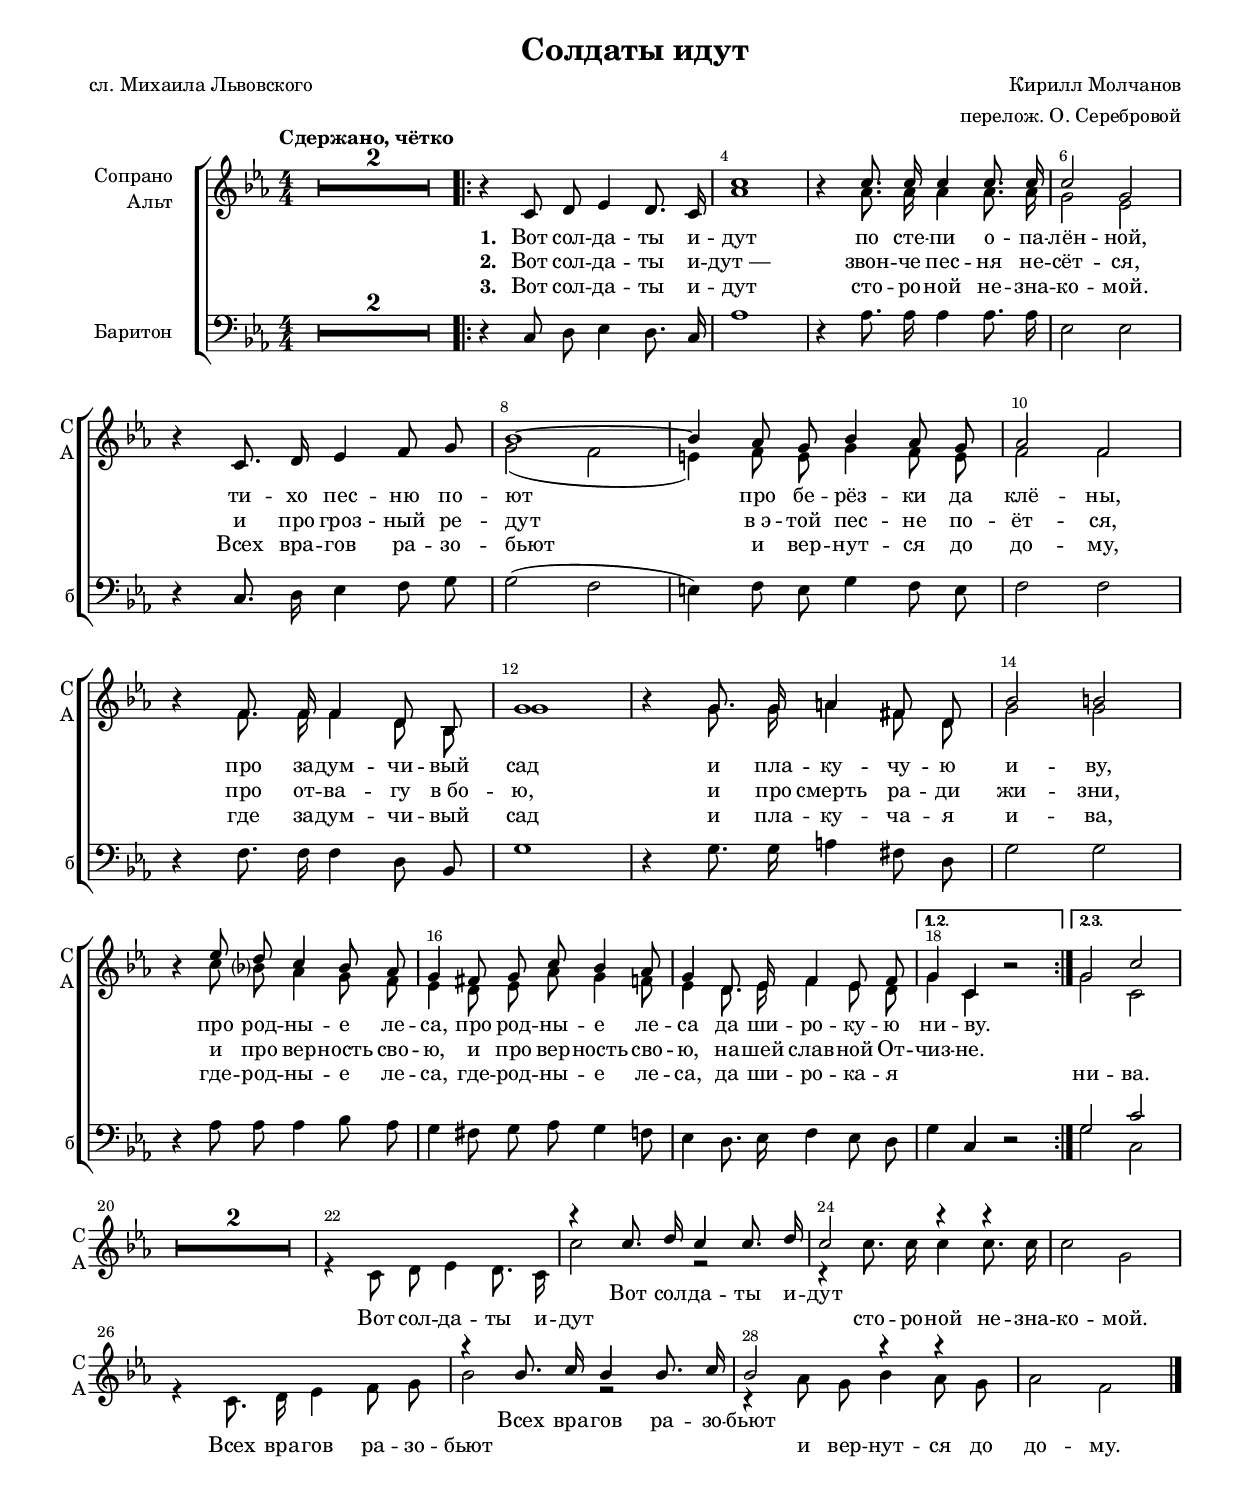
\version "2.24.2"

% закомментируйте строку ниже, чтобы получался pdf с навигацией
%#(ly:set-option 'point-and-click #f)
#(ly:set-option 'midi-extension "mid")
#(ly:set-option 'embed-source-code #t) % внедряем исходник как аттач к pdf
#(set-default-paper-size "a4")
#(set-global-staff-size 17)

\header {
  title = "Солдаты идут"
  composer = "Кирилл Молчанов"
  poet = "сл. Михаила Львовского"
  arranger = "перелож. О. Серебровой"
  % Удалить строку версии LilyPond 
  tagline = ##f
}


abr = { \break }
%abr = \tag #'BR { \break }
%abr = {}

pbr = { \pageBreak }
%pbr = {}

breathes = { \once \override BreathingSign.text = \markup { \musicglyph #"scripts.tickmark" } \breathe }


melon = { \set melismaBusyProperties = #'() }
meloff = { \unset melismaBusyProperties }
solo = ^\markup\italic"Соло"
tutti =  ^\markup\italic"tutti"

co = \cadenzaOn
cof = \cadenzaOff
cb = { \cadenzaOff \bar "||" }
cbr = { \bar "" }
cbar = { \cadenzaOff \bar "|" \cadenzaOn }
stemOff = { \hide Staff.Stem }
nat = { \once \hide Accidental }
%stemOn = { \unHideNotes Staff.Stem }

% alternative breathe
breathes = { \once \override BreathingSign.text = \markup { \musicglyph #"scripts.tickmark" } \breathe }

% alternative partial - for repeats
partiall = { \set Timing.measurePosition = #(ly:make-moment -1/4) }

% compress multi-measure rests
multirests = { \override MultiMeasureRest.expand-limit = #1 \set Score.skipBars = ##t }

% mark with numbers in squares
squaremarks = {  \set Score.rehearsalMarkFormatter = #format-mark-box-numbers }

% move dynamics a bit left (to be not up/under the note, but before)
placeDynamicsLeft = { \override DynamicText.X-offset = #-2.5 }

%make visible number of every 2-nd bar
secondbar = {
  \override Score.BarNumber.break-visibility = #end-of-line-invisible
  \override Score.BarNumber.X-offset = #1
  \override Score.BarNumber.self-alignment-X = #LEFT
  \set Score.barNumberVisibility = #(every-nth-bar-number-visible 2)
}

global = {
  \numericTimeSignature
  \secondbar
  \multirests
  \placeDynamicsLeft
  
  \key c \minor
  \time 4/4
}

sopvoice = \relative c' {
  \global
  \dynamicUp
  \autoBeamOff
  \tempo "Сдержано, чётко"
  R1*2 |
  \repeat volta 3 {
    \oneVoice r4 c8 d es4 d8. c16 |
    \voiceOne c'1 |
    r4 c8. 16 4 8. 16 |
    c2 g | \abr
    
    \oneVoice r4 c,8. d16 es4 f8 g \voiceOne |
    bes1~ |
    4 as8 g bes4 as8 g |
    as2 f | \abr
    
    r4 f8. 16 4 d8 bes |
    g'1 |
    r4 g8. 16 a4 fis8 d |
    bes'2 b | \abr
    
    r4 es8 d c4 bes8 as |
    g4 fis8 g c bes4 as8 |
    g4 d8. es16 f4 es8 f
  }
  \alternative {
    {
      g4 c, r2
    }
    {
      g'2 c2  \abr
    }
  }
  R1*2
  s1 |
  r4 c8. d16 c4 c8. d16 |
  c2 r4 r |
  s1 | \abr
  
  s1 |
  r4 bes8. c16 bes4 8. c16 |
  bes2 r4 r |
  s1 \fine
  
}


altvoice = \relative c'' {
  \global
  \dynamicUp
  \autoBeamOff
  R1*2 |
  \repeat volta 3 {
    s1
    as1 |
    r4 as8. 16 4 8. 16 |
    g2 es |
    
    s1 |
    g2( f |
    e4) f8 e g4 f8 e |
    f2 f |
    
    r4 f8. 16 4 d8 bes |
    g'1 |
    r4 g8. 16 a4 fis8 d |
    g2 g |
    
    r4 c8 bes? as4 g8 f |
    es4 d8 es as g4 f8 |
    es4 d8. es16 f4 es8 d
    }
    \alternative {
      {
        g4 c, r2
      }
      {
        g'2 c, 
      }
    }
    
    R1*2
    r4 c8 d es4 d8. c16 |
    c'2 r2 |
    r4 c8. 16 4 8. 16 |
    c2 g |
    
    r4 c,8. d16 es4 f8 g |
    bes2 r |
    r4 as8 g bes4 as8 g |
    as2 f \fine
    
}


tenorvoice = \relative c' {
  \global
  \dynamicUp
  \autoBeamOff
  
  R1*2
  \repeat volta 2 {
    s1*15
  }
  \alternative { {s1 } 
                 {
                   g2 c 
                 }
  }
  
}


bassvoice = \relative c {
  \global
  \dynamicUp
  \autoBeamOff
  \oneVoice R1*2
  \repeat volta 3 {
    r4 c8 d es4 d8. c16 |
    as'1 |
    r4 as8. 16 4 8. 16 |
    es2 es |
    
    r4 c8. d16 es4 f8 g |
    g2( f |
    e4) f8 e g4 f8 e |
    f2 2 |
    
    r4 f8. 16 4 d8 bes |
    g'1 |
    r4 8. 16 a4 fis8 d |
    g2 g |
    
    r4 as8 8 4 bes8 as |
    g4 fis8 g as g4 f8 |
    es4 d8. es16 f4 es8 d
  }
  \alternative { { g4 c, r2 } { \voiceTwo g'2 c, } }
  
}

lyricscore_i = \lyricmode {
  \set stanza = "1. " Вот сол -- да -- ты и -- дут по сте -- пи о -- па -- лён -- ной,
  ти -- хо пес -- ню по -- ют про бе -- рёз -- ки да клё -- ны,
  про за -- дум -- чи -- вый сад и пла -- ку -- чу -- ю и -- ву,
  про род -- ны -- е ле -- са, про род -- ны -- е ле -- са да  ши -- ро -- ку -- ю ни -- ву. _ _
  
  Вот сол -- да -- ты и -- дут
  Всех вра -- гов ра -- зо -- бьют
}

lyricscore_ii = \lyricmode {
  \set stanza = "2. " Вот сол -- да -- ты и -- дут_— звон -- че пес -- ня не -- сёт -- ся,
  и про гроз -- ный ре -- дут в_э -- той пес -- не по -- ёт -- ся,
  про от -- ва -- гу в_бо -- ю,
  и про смерть ра -- ди жи -- зни,
  и про вер -- ность сво -- ю, и про вер -- ность сво -- ю,
  на -- шей слав -- ной От -- чиз -- не.
  
}

lyricscore_iii = \lyricmode {
  \set stanza = "3. " Вот сол -- да -- ты и -- дут сто -- ро -- ной не -- зна -- ко -- мой.
  Всех вра -- гов ра -- зо -- бьют и вер -- нут -- ся до до -- му,
  где за -- дум -- чи -- вый сад
  и пла -- ку -- ча -- я и -- ва,
  где -- род -- ны -- е ле -- са, где -- род -- ны -- е ле -- са,
  да ши -- ро -- ка -- я _ _ ни -- ва.
}

lyricscore_iv = \lyricmode {
  
  \repeat unfold 50 _
  
  Вот сол -- да -- ты и -- дут сто -- ро -- ной не -- зна -- ко -- мой.
  Всех вра -- гов ра -- зо -- бьют и вер -- нут -- ся до до -- му.
}


\bookpart {
  \paper {
    top-margin = 15
    left-margin = 15
    right-margin = 10
    bottom-margin = 15
    indent = 20
    ragged-bottom = ##f
    %  system-separator-markup = \slashSeparator
    
  }
  \score {
    %  \transpose c bes {
    %  \removeWithTag #'BR
    \new ChoirStaff <<
      \new Staff = "upstaff" \with {
        instrumentName = \markup { \right-column { "Сопрано" "Альт"  } }
        shortInstrumentName = \markup { \right-column { "С" "А"  } }
        midiInstrument = "voice oohs"
        %        \consists Merge_rests_engraver
        %        \RemoveEmptyStaves
      } <<
        \new Voice = "soprano" { \voiceOne \sopvoice }
        \new Voice  = "alto" { \voiceTwo \altvoice }
      >> 
      
      \new Lyrics \lyricsto "soprano" { \lyricscore_i }
      \new Lyrics \lyricsto "soprano" { \lyricscore_ii }
      \new Lyrics \lyricsto "soprano" { \lyricscore_iii }
      \new Lyrics \lyricsto "alto" { \lyricscore_iv }
      % alternative lyrics above up staff
      %\new Lyrics \with {alignAboveContext = "upstaff"} \lyricsto "soprano" \lyricst
      
      \new Staff = "downstaff" \with {
        instrumentName = "Баритон"
        shortInstrumentName = "б"
        midiInstrument = "voice oohs"
      } <<
        \new Voice = "tenor" { \voiceOne \clef bass \tenorvoice }
        \new Voice = "bass" { \voiceTwo \bassvoice }
      >>
    >>
    %  }  % transposeµ
    \layout {
      %    #(layout-set-staff-size 20)
      \context {
        \Score
      }
      \context {
        \Staff
        %        \RemoveEmptyStaves
        \RemoveAllEmptyStaves
        \consists Merge_rests_engraver
      }
      %Metronome_mark_engraver
    }
    \midi {
      \tempo 4=90
    }
  }
}
